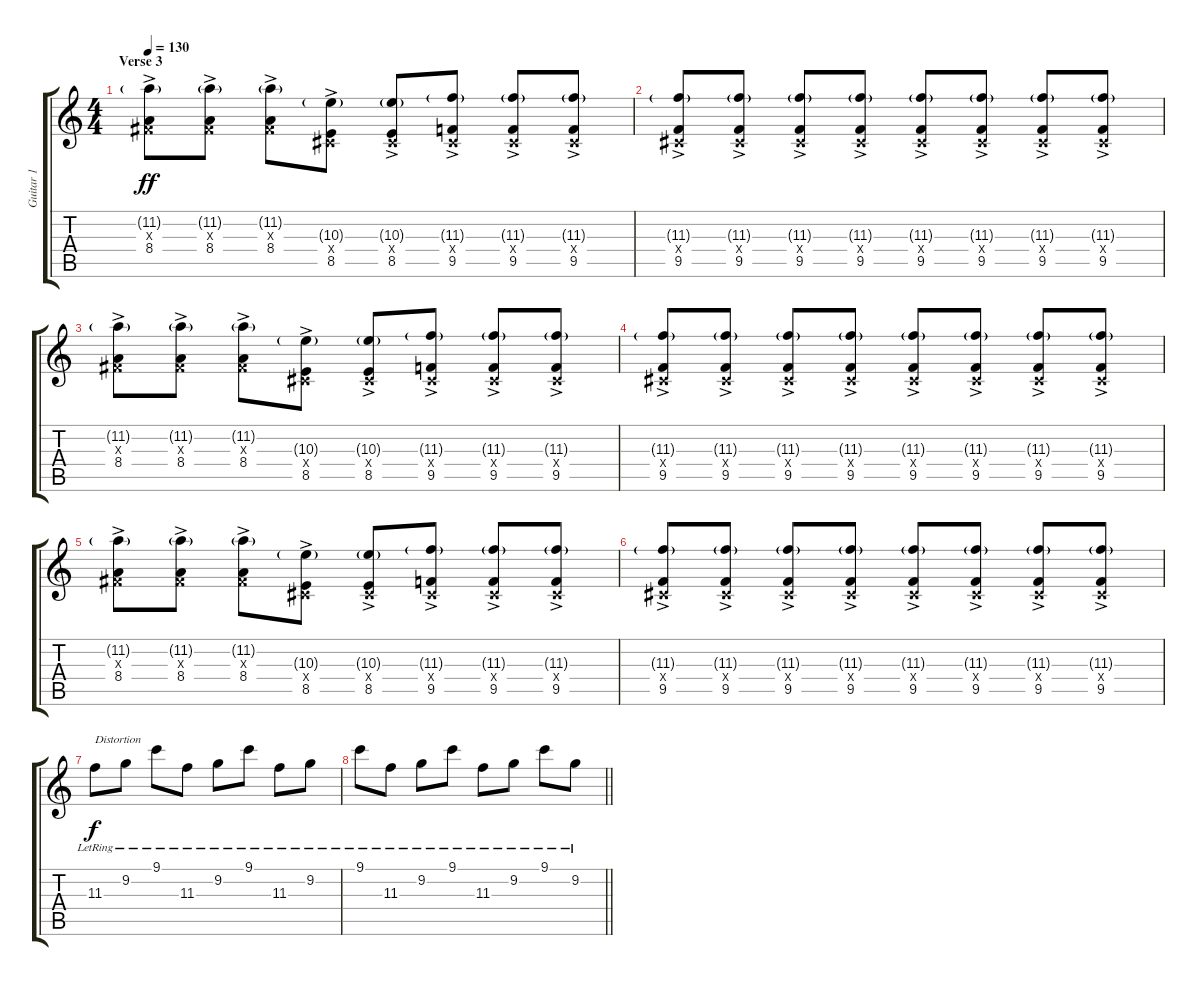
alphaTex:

\track ("Guitar 1" "Guitar 1") {instrument acousticguitarsteel}
\staff {score tabs}
\tuning (Eb4 Bb3 Gb3 Db3 Ab2 Eb2) {hide}
\ts (4 4)
\section ("" "Verse 3")
\tempo 130
\clef g2
\ks c
(11.2{g} 0.3{x} 8.4{ac}).8{dy ff volume 13 instrument acousticguitarsteel} (11.2{g} 0.3{x} 8.4{ac}).8 (11.2{g} 0.3{x} 8.4{ac}).8 (10.3{g} 0.4{x} 8.5{ac}).8 (10.3{g} 0.4{x} 8.5{ac}).8 (11.3{g} 0.4{x} 9.5{ac}).8 (11.3{g} 0.4{x} 9.5{ac}).8 (11.3{g} 0.4{x} 9.5{ac}).8 |
(11.3{g} 0.4{x} 9.5{ac}).8 (11.3{g} 0.4{x} 9.5{ac}).8 (11.3{g} 0.4{x} 9.5{ac}).8 (11.3{g} 0.4{x} 9.5{ac}).8 (11.3{g} 0.4{x} 9.5{ac}).8 (11.3{g} 0.4{x} 9.5{ac}).8 (11.3{g} 0.4{x} 9.5{ac}).8 (11.3{g} 0.4{x} 9.5{ac}).8 |
(11.2{g} 0.3{x} 8.4{ac}).8 (11.2{g} 0.3{x} 8.4{ac}).8 (11.2{g} 0.3{x} 8.4{ac}).8 (10.3{g} 0.4{x} 8.5{ac}).8 (10.3{g} 0.4{x} 8.5{ac}).8 (11.3{g} 0.4{x} 9.5{ac}).8 (11.3{g} 0.4{x} 9.5{ac}).8 (11.3{g} 0.4{x} 9.5{ac}).8 |
(11.3{g} 0.4{x} 9.5{ac}).8 (11.3{g} 0.4{x} 9.5{ac}).8 (11.3{g} 0.4{x} 9.5{ac}).8 (11.3{g} 0.4{x} 9.5{ac}).8 (11.3{g} 0.4{x} 9.5{ac}).8 (11.3{g} 0.4{x} 9.5{ac}).8 (11.3{g} 0.4{x} 9.5{ac}).8 (11.3{g} 0.4{x} 9.5{ac}).8 |
(11.2{g} 0.3{x} 8.4{ac}).8 (11.2{g} 0.3{x} 8.4{ac}).8 (11.2{g} 0.3{x} 8.4{ac}).8 (10.3{g} 0.4{x} 8.5{ac}).8 (10.3{g} 0.4{x} 8.5{ac}).8 (11.3{g} 0.4{x} 9.5{ac}).8 (11.3{g} 0.4{x} 9.5{ac}).8 (11.3{g} 0.4{x} 9.5{ac}).8 |
(11.3{g} 0.4{x} 9.5{ac}).8 (11.3{g} 0.4{x} 9.5{ac}).8 (11.3{g} 0.4{x} 9.5{ac}).8 (11.3{g} 0.4{x} 9.5{ac}).8 (11.3{g} 0.4{x} 9.5{ac}).8 (11.3{g} 0.4{x} 9.5{ac}).8 (11.3{g} 0.4{x} 9.5{ac}).8 (11.3{g} 0.4{x} 9.5{ac}).8 |
11.3{lr}.8{txt "Distortion" dy f instrument distortionguitar} 9.2{lr}.8 9.1{lr}.8 11.3{lr}.8 9.2{lr}.8 9.1{lr}.8 11.3{lr}.8 9.2{lr}.8 |
\barLineRight lightlight
9.1{lr}.8 11.3{lr}.8 9.2{lr}.8 9.1{lr}.8 11.3{lr}.8 9.2{lr}.8 9.1{lr}.8 9.2{lr}.8
